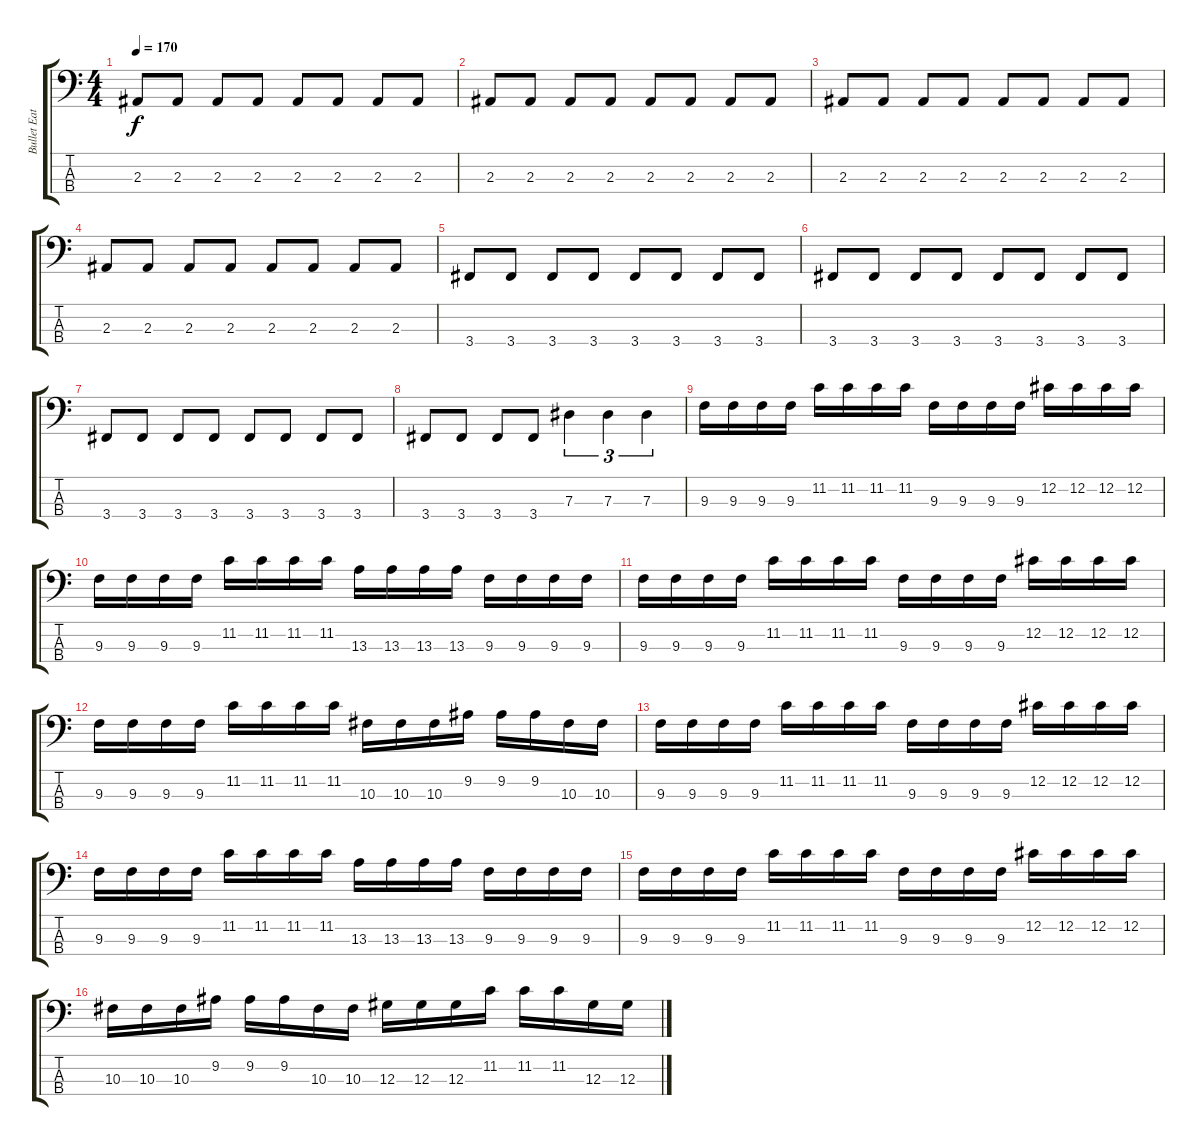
\track ("Bullet Eater" "Bullet Eat") {instrument electricbasspick}
\staff {score tabs}
\tuning (Gb2 Db2 Ab1 Eb1) {hide}
\ts (4 4)
\tempo 170
\clef f4
\ks c
2.3.8{dy f} 2.3.8 2.3.8 2.3.8 2.3.8 2.3.8 2.3.8 2.3.8 |
2.3.8 2.3.8 2.3.8 2.3.8 2.3.8 2.3.8 2.3.8 2.3.8 |
2.3.8 2.3.8 2.3.8 2.3.8 2.3.8 2.3.8 2.3.8 2.3.8 |
2.3.8 2.3.8 2.3.8 2.3.8 2.3.8 2.3.8 2.3.8 2.3.8 |
3.4.8 3.4.8 3.4.8 3.4.8 3.4.8 3.4.8 3.4.8 3.4.8 |
3.4.8 3.4.8 3.4.8 3.4.8 3.4.8 3.4.8 3.4.8 3.4.8 |
3.4.8 3.4.8 3.4.8 3.4.8 3.4.8 3.4.8 3.4.8 3.4.8 |
3.4.8 3.4.8 3.4.8 3.4.8 7.3.4{tu (3 2)} 7.3.4{tu (3 2)} 7.3.4{tu (3 2)} |
9.3.16 9.3.16 9.3.16 9.3.16 11.2.16 11.2.16 11.2.16 11.2.16 9.3.16 9.3.16 9.3.16 9.3.16 12.2.16 12.2.16 12.2.16 12.2.16 |
9.3.16 9.3.16 9.3.16 9.3.16 11.2.16 11.2.16 11.2.16 11.2.16 13.3.16 13.3.16 13.3.16 13.3.16 9.3.16 9.3.16 9.3.16 9.3.16 |
9.3.16 9.3.16 9.3.16 9.3.16 11.2.16 11.2.16 11.2.16 11.2.16 9.3.16 9.3.16 9.3.16 9.3.16 12.2.16 12.2.16 12.2.16 12.2.16 |
9.3.16 9.3.16 9.3.16 9.3.16 11.2.16 11.2.16 11.2.16 11.2.16 10.3.16 10.3.16 10.3.16 9.2.16 9.2.16 9.2.16 10.3.16 10.3.16 |
9.3.16 9.3.16 9.3.16 9.3.16 11.2.16 11.2.16 11.2.16 11.2.16 9.3.16 9.3.16 9.3.16 9.3.16 12.2.16 12.2.16 12.2.16 12.2.16 |
9.3.16 9.3.16 9.3.16 9.3.16 11.2.16 11.2.16 11.2.16 11.2.16 13.3.16 13.3.16 13.3.16 13.3.16 9.3.16 9.3.16 9.3.16 9.3.16 |
9.3.16 9.3.16 9.3.16 9.3.16 11.2.16 11.2.16 11.2.16 11.2.16 9.3.16 9.3.16 9.3.16 9.3.16 12.2.16 12.2.16 12.2.16 12.2.16 |
10.3.16 10.3.16 10.3.16 9.2.16 9.2.16 9.2.16 10.3.16 10.3.16 12.3.16 12.3.16 12.3.16 11.2.16 11.2.16 11.2.16 12.3.16 12.3.16
